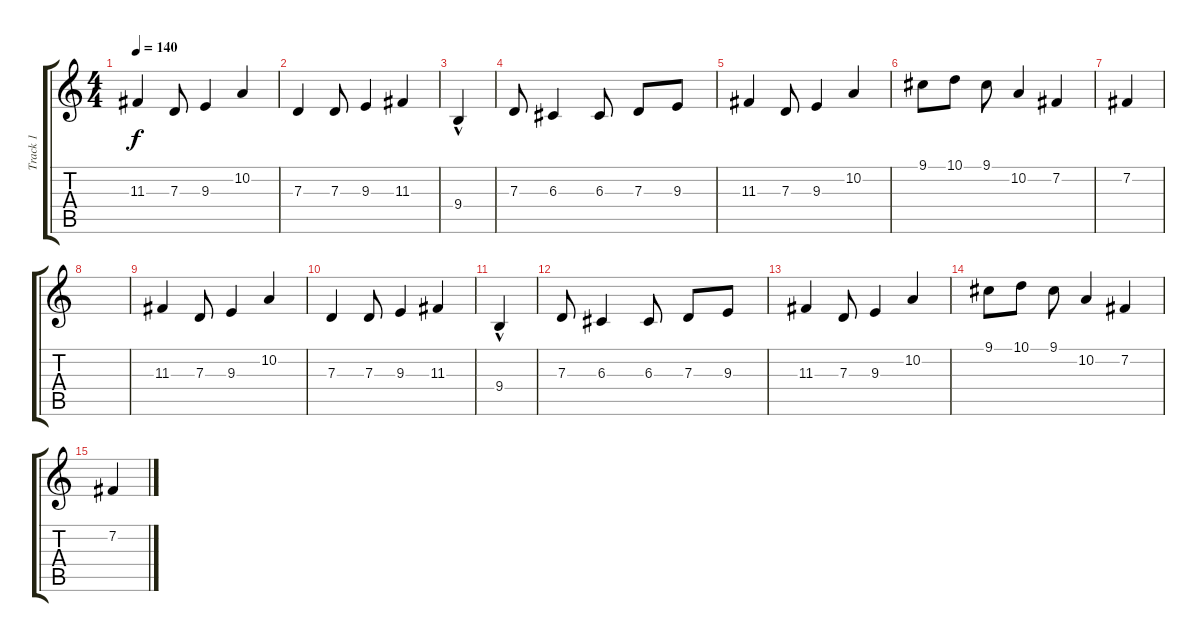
\track ("Track 1" "Track 1") {instrument acousticgrandpiano}
\staff {score tabs}
\tuning (E4 B3 G3 D3 A2 E2) {hide}
\ts (4 4)
\tempo 140
\clef g2
\ks c
11.3.4{dy f instrument acousticgrandpiano} 7.3.8 9.3.4 10.2.4 |
7.3.4 7.3.8 9.3.4 11.3.4 |
9.4{hac}.4 |
7.3.8 6.3.4 6.3.8 7.3.8 9.3.8 |
11.3.4 7.3.8 9.3.4 10.2.4 |
9.1.8 10.1.8 9.1.8 10.2.4 7.2.4 |
7.2.4 |
|
11.3.4 7.3.8 9.3.4 10.2.4 |
7.3.4 7.3.8 9.3.4 11.3.4 |
9.4{hac}.4 |
7.3.8 6.3.4 6.3.8 7.3.8 9.3.8 |
11.3.4 7.3.8 9.3.4 10.2.4 |
9.1.8 10.1.8 9.1.8 10.2.4 7.2.4 |
7.2.4
